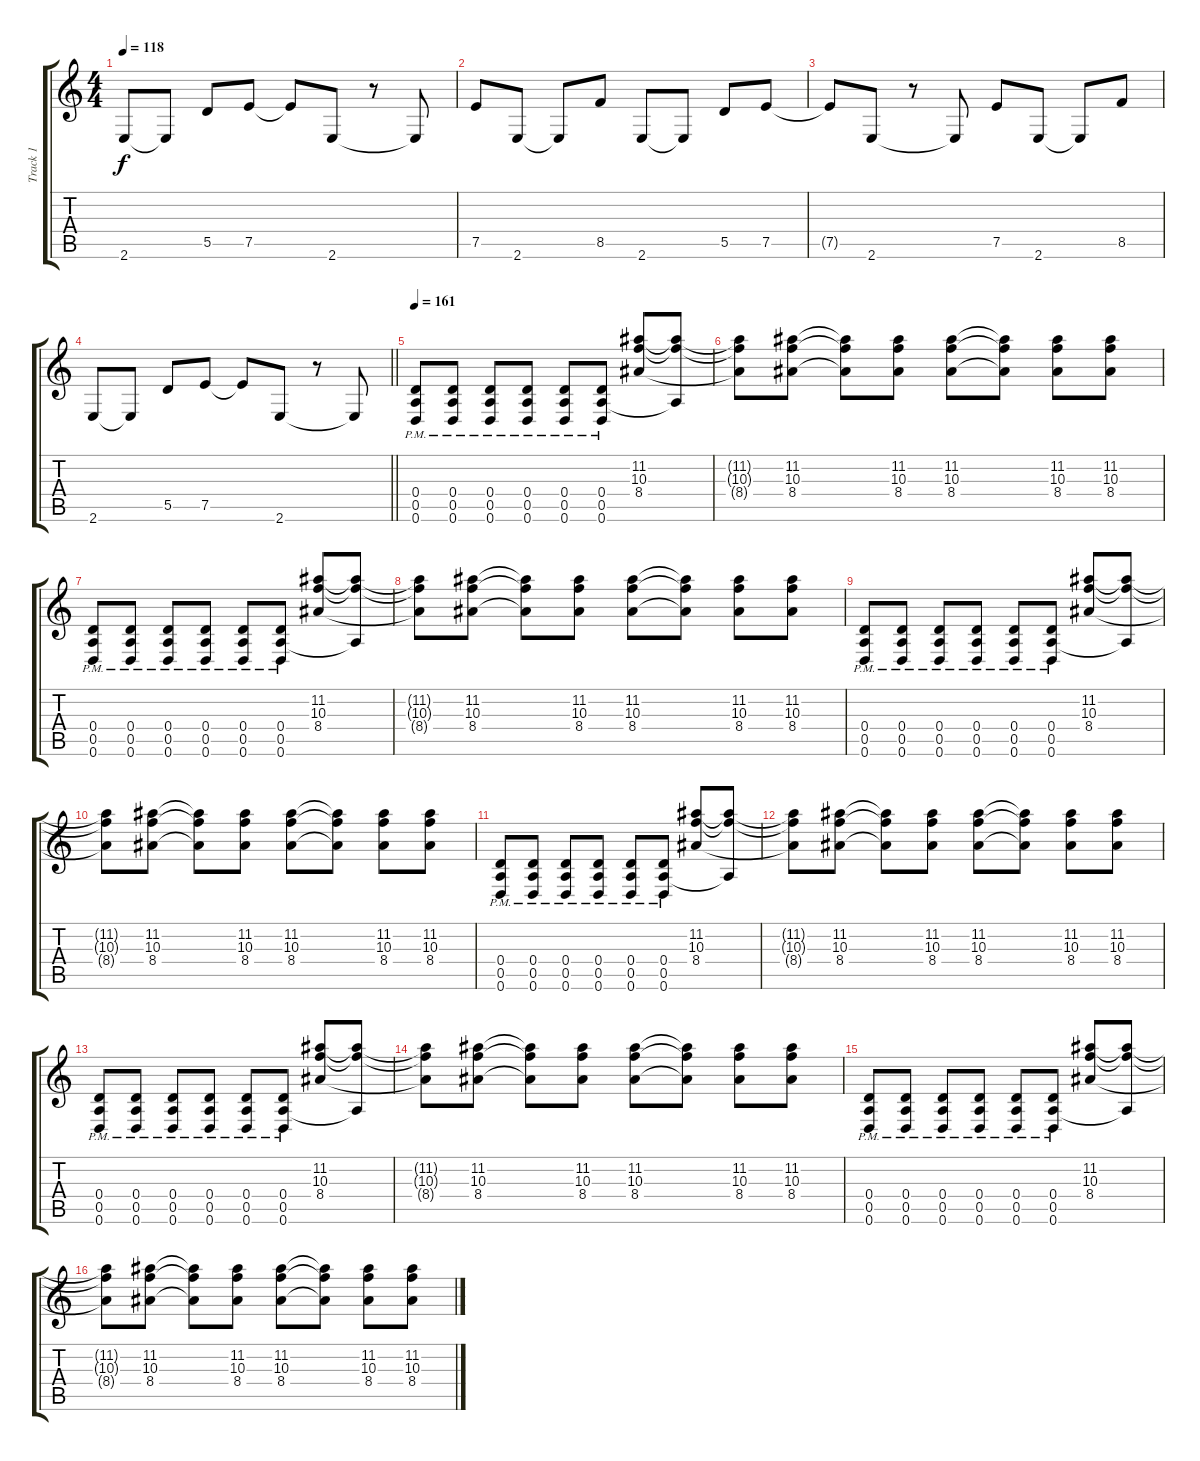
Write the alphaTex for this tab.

\track ("Track 1" "Track 1") {instrument distortionguitar}
\staff {score tabs}
\tuning (E4 B3 G3 D3 A2 D2) {hide}
\ts (4 4)
\tempo 118
\clef g2
\ks c
2.6.8{dy f} 2.6{t}.8 5.5.8 7.5.8 7.5{t}.8 2.6.8 r.8 2.6{t}.8 |
7.5.8 2.6.8 2.6{t}.8 8.5.8 2.6.8 2.6{t}.8 5.5.8 7.5.8 |
7.5{t}.8 2.6.8 r.8 2.6{t}.8 7.5.8 2.6.8 2.6{t}.8 8.5.8 |
\barLineRight lightlight
2.6.8 2.6{t}.8 5.5.8 7.5.8 7.5{t}.8 2.6.8 r.8 2.6{t}.8 |
\tempo 161
(0.4{pm} 0.5{pm} 0.6{pm}).8 (0.4{pm} 0.5{pm} 0.6{pm}).8 (0.4{pm} 0.5{pm} 0.6{pm}).8 (0.4{pm} 0.5{pm} 0.6{pm}).8 (0.4{pm} 0.5{pm} 0.6{pm}).8 (0.4{pm} 0.5{pm} 0.6{pm}).8 (11.2 10.3 8.4).8 (11.2{t} 10.3{t} 0.5{t}).8 |
(11.2{t} 10.3{t} 8.4{t}).8 (11.2 10.3 8.4).8 (11.2{t} 10.3{t} 8.4{t}).8 (11.2 10.3 8.4).8 (11.2 10.3 8.4).8 (11.2{t} 10.3{t} 8.4{t}).8 (11.2 10.3 8.4).8 (11.2 10.3 8.4).8 |
(0.4{pm} 0.5{pm} 0.6{pm}).8 (0.4{pm} 0.5{pm} 0.6{pm}).8 (0.4{pm} 0.5{pm} 0.6{pm}).8 (0.4{pm} 0.5{pm} 0.6{pm}).8 (0.4{pm} 0.5{pm} 0.6{pm}).8 (0.4{pm} 0.5{pm} 0.6{pm}).8 (11.2 10.3 8.4).8 (11.2{t} 10.3{t} 0.5{t}).8 |
(11.2{t} 10.3{t} 8.4{t}).8 (11.2 10.3 8.4).8 (11.2{t} 10.3{t} 8.4{t}).8 (11.2 10.3 8.4).8 (11.2 10.3 8.4).8 (11.2{t} 10.3{t} 8.4{t}).8 (11.2 10.3 8.4).8 (11.2 10.3 8.4).8 |
(0.4{pm} 0.5{pm} 0.6{pm}).8 (0.4{pm} 0.5{pm} 0.6{pm}).8 (0.4{pm} 0.5{pm} 0.6{pm}).8 (0.4{pm} 0.5{pm} 0.6{pm}).8 (0.4{pm} 0.5{pm} 0.6{pm}).8 (0.4{pm} 0.5{pm} 0.6{pm}).8 (11.2 10.3 8.4).8 (11.2{t} 10.3{t} 0.5{t}).8 |
(11.2{t} 10.3{t} 8.4{t}).8 (11.2 10.3 8.4).8 (11.2{t} 10.3{t} 8.4{t}).8 (11.2 10.3 8.4).8 (11.2 10.3 8.4).8 (11.2{t} 10.3{t} 8.4{t}).8 (11.2 10.3 8.4).8 (11.2 10.3 8.4).8 |
(0.4{pm} 0.5{pm} 0.6{pm}).8 (0.4{pm} 0.5{pm} 0.6{pm}).8 (0.4{pm} 0.5{pm} 0.6{pm}).8 (0.4{pm} 0.5{pm} 0.6{pm}).8 (0.4{pm} 0.5{pm} 0.6{pm}).8 (0.4{pm} 0.5{pm} 0.6{pm}).8 (11.2 10.3 8.4).8 (11.2{t} 10.3{t} 0.5{t}).8 |
(11.2{t} 10.3{t} 8.4{t}).8 (11.2 10.3 8.4).8 (11.2{t} 10.3{t} 8.4{t}).8 (11.2 10.3 8.4).8 (11.2 10.3 8.4).8 (11.2{t} 10.3{t} 8.4{t}).8 (11.2 10.3 8.4).8 (11.2 10.3 8.4).8 |
(0.4{pm} 0.5{pm} 0.6{pm}).8 (0.4{pm} 0.5{pm} 0.6{pm}).8 (0.4{pm} 0.5{pm} 0.6{pm}).8 (0.4{pm} 0.5{pm} 0.6{pm}).8 (0.4{pm} 0.5{pm} 0.6{pm}).8 (0.4{pm} 0.5{pm} 0.6{pm}).8 (11.2 10.3 8.4).8 (11.2{t} 10.3{t} 0.5{t}).8 |
(11.2{t} 10.3{t} 8.4{t}).8 (11.2 10.3 8.4).8 (11.2{t} 10.3{t} 8.4{t}).8 (11.2 10.3 8.4).8 (11.2 10.3 8.4).8 (11.2{t} 10.3{t} 8.4{t}).8 (11.2 10.3 8.4).8 (11.2 10.3 8.4).8 |
(0.4{pm} 0.5{pm} 0.6{pm}).8 (0.4{pm} 0.5{pm} 0.6{pm}).8 (0.4{pm} 0.5{pm} 0.6{pm}).8 (0.4{pm} 0.5{pm} 0.6{pm}).8 (0.4{pm} 0.5{pm} 0.6{pm}).8 (0.4{pm} 0.5{pm} 0.6{pm}).8 (11.2 10.3 8.4).8 (11.2{t} 10.3{t} 0.5{t}).8 |
(11.2{t} 10.3{t} 8.4{t}).8 (11.2 10.3 8.4).8 (11.2{t} 10.3{t} 8.4{t}).8 (11.2 10.3 8.4).8 (11.2 10.3 8.4).8 (11.2{t} 10.3{t} 8.4{t}).8 (11.2 10.3 8.4).8 (11.2 10.3 8.4).8
